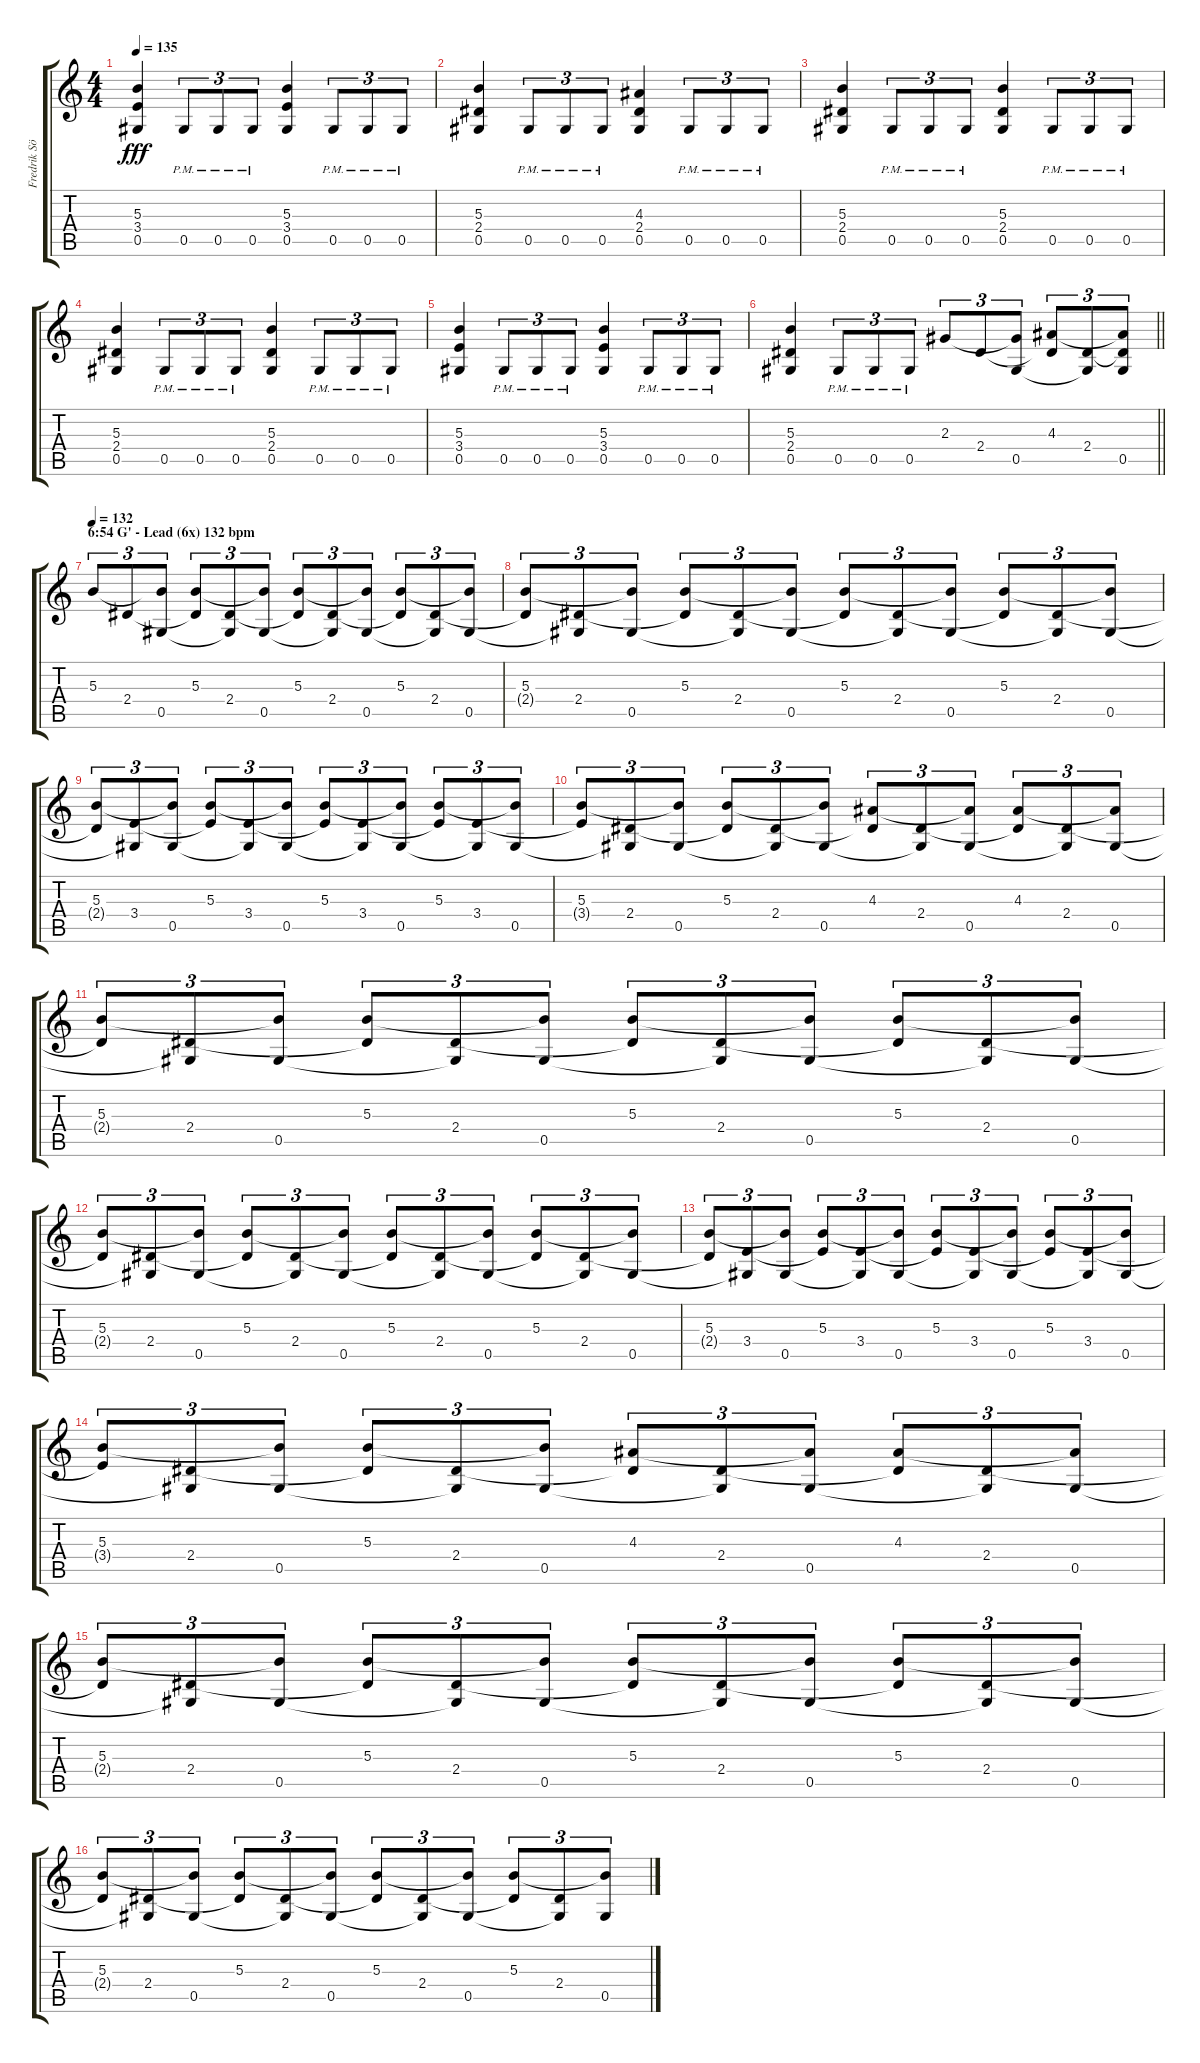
\track ("Fredrik Söderberg (D# Tuning)" "Fredrik Sö") {instrument distortionguitar}
\staff {score tabs}
\tuning (Eb4 Bb3 Gb3 Db3 Ab2 Eb2) {hide}
\ts (4 4)
\tempo 135
\clef g2
\ks c
(5.3 3.4 0.5).4{dy fff} 0.5{pm}.8{tu (3 2)} 0.5{pm}.8{tu (3 2)} 0.5{pm}.8{tu (3 2)} (5.3 3.4 0.5).4 0.5{pm}.8{tu (3 2)} 0.5{pm}.8{tu (3 2)} 0.5{pm}.8{tu (3 2)} |
(5.3 2.4 0.5).4 0.5{pm}.8{tu (3 2)} 0.5{pm}.8{tu (3 2)} 0.5{pm}.8{tu (3 2)} (4.3 2.4 0.5).4 0.5{pm}.8{tu (3 2)} 0.5{pm}.8{tu (3 2)} 0.5{pm}.8{tu (3 2)} |
(5.3 2.4 0.5).4 0.5{pm}.8{tu (3 2)} 0.5{pm}.8{tu (3 2)} 0.5{pm}.8{tu (3 2)} (5.3 2.4 0.5).4 0.5{pm}.8{tu (3 2)} 0.5{pm}.8{tu (3 2)} 0.5{pm}.8{tu (3 2)} |
(5.3 2.4 0.5).4 0.5{pm}.8{tu (3 2)} 0.5{pm}.8{tu (3 2)} 0.5{pm}.8{tu (3 2)} (5.3 2.4 0.5).4 0.5{pm}.8{tu (3 2)} 0.5{pm}.8{tu (3 2)} 0.5{pm}.8{tu (3 2)} |
(5.3 3.4 0.5).4 0.5{pm}.8{tu (3 2)} 0.5{pm}.8{tu (3 2)} 0.5{pm}.8{tu (3 2)} (5.3 3.4 0.5).4 0.5{pm}.8{tu (3 2)} 0.5{pm}.8{tu (3 2)} 0.5{pm}.8{tu (3 2)} |
\barLineRight lightlight
(5.3 2.4 0.5).4 0.5{pm}.8{tu (3 2)} 0.5{pm}.8{tu (3 2)} 0.5{pm}.8{tu (3 2)} 2.3.8{tu (3 2)} 2.4.8{tu (3 2)} (2.3{t} 0.5).8{tu (3 2)} (4.3 2.4{t}).8{tu (3 2)} (2.4 0.5{t}).8{tu (3 2)} (4.3{t} 2.4{t} 0.5).8{tu (3 2)} |
\section ("" "6:54 G' - Lead (6x) 132 bpm")
\tempo 132
5.3.8{tu (3 2)} 2.4.8{tu (3 2)} (5.3{t} 0.5).8{tu (3 2)} (5.3 2.4{t}).8{tu (3 2)} (2.4 0.5{t}).8{tu (3 2)} (5.3{t} 0.5).8{tu (3 2)} (5.3 2.4{t}).8{tu (3 2)} (2.4 0.5{t}).8{tu (3 2)} (5.3{t} 0.5).8{tu (3 2)} (5.3 2.4{t}).8{tu (3 2)} (2.4 0.5{t}).8{tu (3 2)} (5.3{t} 0.5).8{tu (3 2)} |
(5.3 2.4{t}).8{tu (3 2)} (2.4 0.5{t}).8{tu (3 2)} (5.3{t} 0.5).8{tu (3 2)} (5.3 2.4{t}).8{tu (3 2)} (2.4 0.5{t}).8{tu (3 2)} (5.3{t} 0.5).8{tu (3 2)} (5.3 2.4{t}).8{tu (3 2)} (2.4 0.5{t}).8{tu (3 2)} (5.3{t} 0.5).8{tu (3 2)} (5.3 2.4{t}).8{tu (3 2)} (2.4 0.5{t}).8{tu (3 2)} (5.3{t} 0.5).8{tu (3 2)} |
(5.3 2.4{t}).8{tu (3 2)} (3.4 0.5{t}).8{tu (3 2)} (5.3{t} 0.5).8{tu (3 2)} (5.3 3.4{t}).8{tu (3 2)} (3.4 0.5{t}).8{tu (3 2)} (5.3{t} 0.5).8{tu (3 2)} (5.3 3.4{t}).8{tu (3 2)} (3.4 0.5{t}).8{tu (3 2)} (5.3{t} 0.5).8{tu (3 2)} (5.3 3.4{t}).8{tu (3 2)} (3.4 0.5{t}).8{tu (3 2)} (5.3{t} 0.5).8{tu (3 2)} |
(5.3 3.4{t}).8{tu (3 2)} (2.4 0.5{t}).8{tu (3 2)} (5.3{t} 0.5).8{tu (3 2)} (5.3 2.4{t}).8{tu (3 2)} (2.4 0.5{t}).8{tu (3 2)} (5.3{t} 0.5).8{tu (3 2)} (4.3 2.4{t}).8{tu (3 2)} (2.4 0.5{t}).8{tu (3 2)} (4.3{t} 0.5).8{tu (3 2)} (4.3 2.4{t}).8{tu (3 2)} (2.4 0.5{t}).8{tu (3 2)} (4.3{t} 0.5).8{tu (3 2)} |
(5.3 2.4{t}).8{tu (3 2)} (2.4 0.5{t}).8{tu (3 2)} (5.3{t} 0.5).8{tu (3 2)} (5.3 2.4{t}).8{tu (3 2)} (2.4 0.5{t}).8{tu (3 2)} (5.3{t} 0.5).8{tu (3 2)} (5.3 2.4{t}).8{tu (3 2)} (2.4 0.5{t}).8{tu (3 2)} (5.3{t} 0.5).8{tu (3 2)} (5.3 2.4{t}).8{tu (3 2)} (2.4 0.5{t}).8{tu (3 2)} (5.3{t} 0.5).8{tu (3 2)} |
(5.3 2.4{t}).8{tu (3 2)} (2.4 0.5{t}).8{tu (3 2)} (5.3{t} 0.5).8{tu (3 2)} (5.3 2.4{t}).8{tu (3 2)} (2.4 0.5{t}).8{tu (3 2)} (5.3{t} 0.5).8{tu (3 2)} (5.3 2.4{t}).8{tu (3 2)} (2.4 0.5{t}).8{tu (3 2)} (5.3{t} 0.5).8{tu (3 2)} (5.3 2.4{t}).8{tu (3 2)} (2.4 0.5{t}).8{tu (3 2)} (5.3{t} 0.5).8{tu (3 2)} |
(5.3 2.4{t}).8{tu (3 2)} (3.4 0.5{t}).8{tu (3 2)} (5.3{t} 0.5).8{tu (3 2)} (5.3 3.4{t}).8{tu (3 2)} (3.4 0.5{t}).8{tu (3 2)} (5.3{t} 0.5).8{tu (3 2)} (5.3 3.4{t}).8{tu (3 2)} (3.4 0.5{t}).8{tu (3 2)} (5.3{t} 0.5).8{tu (3 2)} (5.3 3.4{t}).8{tu (3 2)} (3.4 0.5{t}).8{tu (3 2)} (5.3{t} 0.5).8{tu (3 2)} |
(5.3 3.4{t}).8{tu (3 2)} (2.4 0.5{t}).8{tu (3 2)} (5.3{t} 0.5).8{tu (3 2)} (5.3 2.4{t}).8{tu (3 2)} (2.4 0.5{t}).8{tu (3 2)} (5.3{t} 0.5).8{tu (3 2)} (4.3 2.4{t}).8{tu (3 2)} (2.4 0.5{t}).8{tu (3 2)} (4.3{t} 0.5).8{tu (3 2)} (4.3 2.4{t}).8{tu (3 2)} (2.4 0.5{t}).8{tu (3 2)} (4.3{t} 0.5).8{tu (3 2)} |
(5.3 2.4{t}).8{tu (3 2)} (2.4 0.5{t}).8{tu (3 2)} (5.3{t} 0.5).8{tu (3 2)} (5.3 2.4{t}).8{tu (3 2)} (2.4 0.5{t}).8{tu (3 2)} (5.3{t} 0.5).8{tu (3 2)} (5.3 2.4{t}).8{tu (3 2)} (2.4 0.5{t}).8{tu (3 2)} (5.3{t} 0.5).8{tu (3 2)} (5.3 2.4{t}).8{tu (3 2)} (2.4 0.5{t}).8{tu (3 2)} (5.3{t} 0.5).8{tu (3 2)} |
(5.3 2.4{t}).8{tu (3 2)} (2.4 0.5{t}).8{tu (3 2)} (5.3{t} 0.5).8{tu (3 2)} (5.3 2.4{t}).8{tu (3 2)} (2.4 0.5{t}).8{tu (3 2)} (5.3{t} 0.5).8{tu (3 2)} (5.3 2.4{t}).8{tu (3 2)} (2.4 0.5{t}).8{tu (3 2)} (5.3{t} 0.5).8{tu (3 2)} (5.3 2.4{t}).8{tu (3 2)} (2.4 0.5{t}).8{tu (3 2)} (5.3{t} 0.5).8{tu (3 2)}
